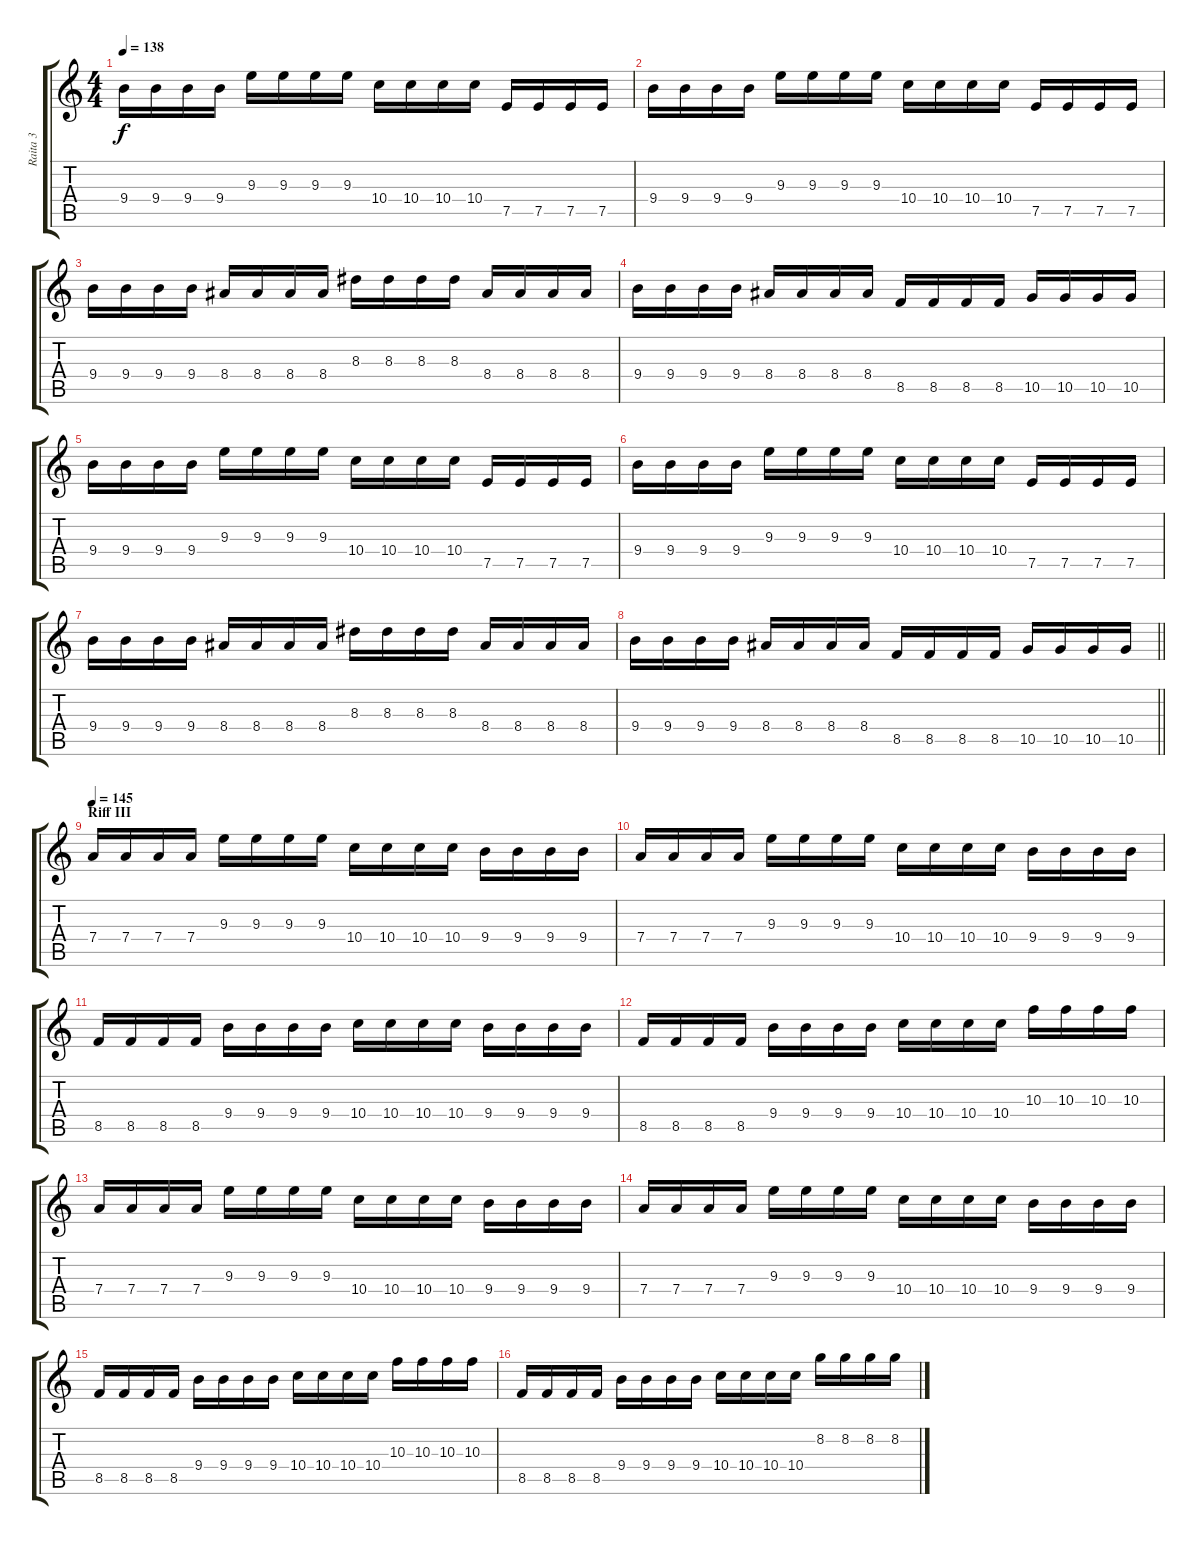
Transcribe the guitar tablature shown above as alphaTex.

\track ("Raita 3" "Raita 3") {instrument overdrivenguitar}
\staff {score tabs}
\tuning (E4 B3 G3 D3 A2 E2) {hide}
\ts (4 4)
\tempo 138
\clef g2
\ks c
9.4.16{dy f} 9.4.16 9.4.16 9.4.16 9.3.16 9.3.16 9.3.16 9.3.16 10.4.16 10.4.16 10.4.16 10.4.16 7.5.16 7.5.16 7.5.16 7.5.16 |
9.4.16 9.4.16 9.4.16 9.4.16 9.3.16 9.3.16 9.3.16 9.3.16 10.4.16 10.4.16 10.4.16 10.4.16 7.5.16 7.5.16 7.5.16 7.5.16 |
9.4.16 9.4.16 9.4.16 9.4.16 8.4.16 8.4.16 8.4.16 8.4.16 8.3.16 8.3.16 8.3.16 8.3.16 8.4.16 8.4.16 8.4.16 8.4.16 |
9.4.16 9.4.16 9.4.16 9.4.16 8.4.16 8.4.16 8.4.16 8.4.16 8.5.16 8.5.16 8.5.16 8.5.16 10.5.16 10.5.16 10.5.16 10.5.16 |
9.4.16 9.4.16 9.4.16 9.4.16 9.3.16 9.3.16 9.3.16 9.3.16 10.4.16 10.4.16 10.4.16 10.4.16 7.5.16 7.5.16 7.5.16 7.5.16 |
9.4.16 9.4.16 9.4.16 9.4.16 9.3.16 9.3.16 9.3.16 9.3.16 10.4.16 10.4.16 10.4.16 10.4.16 7.5.16 7.5.16 7.5.16 7.5.16 |
9.4.16 9.4.16 9.4.16 9.4.16 8.4.16 8.4.16 8.4.16 8.4.16 8.3.16 8.3.16 8.3.16 8.3.16 8.4.16 8.4.16 8.4.16 8.4.16 |
\barLineRight lightlight
9.4.16 9.4.16 9.4.16 9.4.16 8.4.16 8.4.16 8.4.16 8.4.16 8.5.16 8.5.16 8.5.16 8.5.16 10.5.16 10.5.16 10.5.16 10.5.16 |
\section ("" "Riff III")
\tempo 145
7.4.16 7.4.16 7.4.16 7.4.16 9.3.16 9.3.16 9.3.16 9.3.16 10.4.16 10.4.16 10.4.16 10.4.16 9.4.16 9.4.16 9.4.16 9.4.16 |
7.4.16 7.4.16 7.4.16 7.4.16 9.3.16 9.3.16 9.3.16 9.3.16 10.4.16 10.4.16 10.4.16 10.4.16 9.4.16 9.4.16 9.4.16 9.4.16 |
8.5.16 8.5.16 8.5.16 8.5.16 9.4.16 9.4.16 9.4.16 9.4.16 10.4.16 10.4.16 10.4.16 10.4.16 9.4.16 9.4.16 9.4.16 9.4.16 |
8.5.16 8.5.16 8.5.16 8.5.16 9.4.16 9.4.16 9.4.16 9.4.16 10.4.16 10.4.16 10.4.16 10.4.16 10.3.16 10.3.16 10.3.16 10.3.16 |
7.4.16 7.4.16 7.4.16 7.4.16 9.3.16 9.3.16 9.3.16 9.3.16 10.4.16 10.4.16 10.4.16 10.4.16 9.4.16 9.4.16 9.4.16 9.4.16 |
7.4.16 7.4.16 7.4.16 7.4.16 9.3.16 9.3.16 9.3.16 9.3.16 10.4.16 10.4.16 10.4.16 10.4.16 9.4.16 9.4.16 9.4.16 9.4.16 |
8.5.16 8.5.16 8.5.16 8.5.16 9.4.16 9.4.16 9.4.16 9.4.16 10.4.16 10.4.16 10.4.16 10.4.16 10.3.16 10.3.16 10.3.16 10.3.16 |
8.5.16 8.5.16 8.5.16 8.5.16 9.4.16 9.4.16 9.4.16 9.4.16 10.4.16 10.4.16 10.4.16 10.4.16 8.2.16 8.2.16 8.2.16 8.2.16
